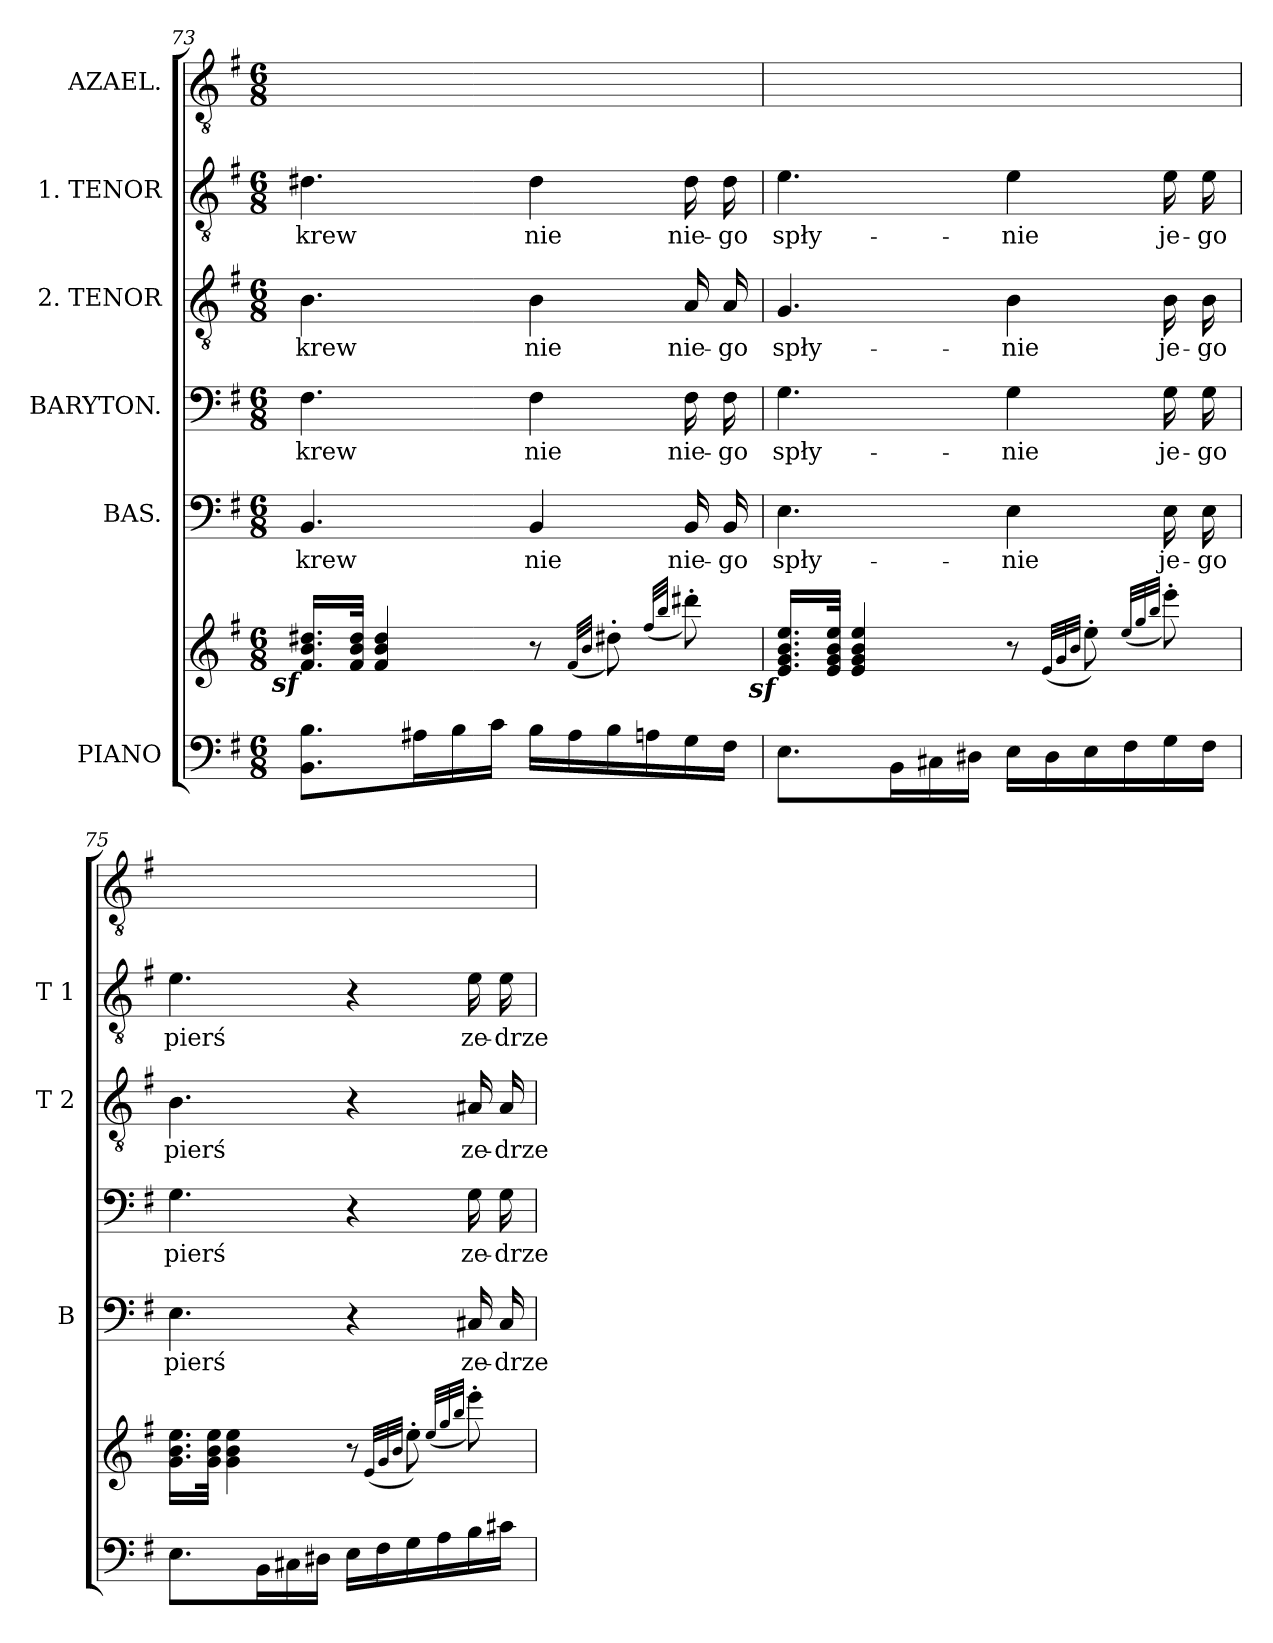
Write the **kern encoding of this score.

**kern	**kern	**kern	**text	**kern	**text	**kern	**text	**kern	**text	**kern
*part6	*part6	*part5	*part5	*part4	*part4	*part3	*part3	*part2	*part2	*part1
*staff7	*staff6	*staff5	*staff5	*staff4	*staff4	*staff3	*staff3	*staff2	*staff2	*staff1
*I"PIANO	*	*I"BAS.	*	*I"BARYTON.	*	*I"2. TENOR	*	*I"1. TENOR	*	*I"AZAEL.
*	*	*I'B	*	*	*	*I'T 2	*	*I'T 1	*	*
*clefF4	*clefG2	*clefF4	*	*clefF4	*	*clefGv2	*	*clefGv2	*	*clefGv2
*k[f#]	*k[f#]	*k[f#]	*	*k[f#]	*	*k[f#]	*	*k[f#]	*	*k[f#]
*M6/8	*M6/8	*M6/8	*	*M6/8	*	*M6/8	*	*M6/8	*	*M6/8
=73	=73	=73	=73	=73	=73	=73	=73	=73	=73	=73
!	!LO:DY:rj	!	!	!	!	!	!	!	!	!
8.BB\ 8.B\L	16.f#z</ 16.bz</ 16.dd#Xz</LL	4.BB/	krew	4.F#\	krew	4.B\	krew	4.d#X\	krew	2.ryy
.	32f#/ 32b/ 32dd#/JJk	.	.	.	.	.	.	.	.	.
.	4f#/ 4b/ 4dd#/	.	.	.	.	.	.	.	.	.
16A#X\L	.	.	.	.	.	.	.	.	.	.
16B\	.	.	.	.	.	.	.	.	.	.
16c\JJ	.	.	.	.	.	.	.	.	.	.
16B\LL	8r	4BB/	nie	4F#\	nie	4B\	nie	4d#\	nie	.
16A#\	.	.	.	.	.	.	.	.	.	.
.	(>32qqf#/LLL	.	.	.	.	.	.	.	.	.
.	32qqb/JJJ	.	.	.	.	.	.	.	.	.
16B\	8dd#X'>\)	.	.	.	.	.	.	.	.	.
16An\	.	.	.	.	.	.	.	.	.	.
.	(>32qqff#/LLL	.	.	.	.	.	.	.	.	.
.	32qqbb/JJJ	.	.	.	.	.	.	.	.	.
16G\	8ddd#X'>\)	16BB/	nie-	16F#\	nie-	16A/	nie-	16d#\	nie-	.
16F#\JJ	.	16BB/	-go	16F#\	-go	16A/	-go	16d#\	-go	.
=74	=74	=74	=74	=74	=74	=74	=74	=74	=74	=74
!	!LO:DY:rj	!	!	!	!	!	!	!	!	!
8.E\L	16.ez</ 16.gz</ 16.bz</ 16.eez</LL	4.E\	spły-	4.G\	spły-	4.G/	spły-	4.e\	spły-	2.ryy
.	32e/ 32g/ 32b/ 32ee/JJk	.	.	.	.	.	.	.	.	.
.	4e/ 4g/ 4b/ 4ee/	.	.	.	.	.	.	.	.	.
16BB\L	.	.	.	.	.	.	.	.	.	.
16C#X\	.	.	.	.	.	.	.	.	.	.
16D#X\JJ	.	.	.	.	.	.	.	.	.	.
16E\LL	8r	4E\	-nie	4G\	-nie	4B\	-nie	4e\	-nie	.
16D#\	.	.	.	.	.	.	.	.	.	.
.	(>32qqe/LLL	.	.	.	.	.	.	.	.	.
.	32qqg/	.	.	.	.	.	.	.	.	.
.	32qqb/JJJ	.	.	.	.	.	.	.	.	.
16E\	8ee'>\)	.	.	.	.	.	.	.	.	.
16F#\	.	.	.	.	.	.	.	.	.	.
.	(>32qqee/LLL	.	.	.	.	.	.	.	.	.
.	32qqgg/	.	.	.	.	.	.	.	.	.
.	32qqbb/JJJ	.	.	.	.	.	.	.	.	.
16G\	8eee'>\)	16E\	je-	16G\	je-	16B\	je-	16e\	je-	.
16F#\JJ	.	16E\	-go	16G\	-go	16B\	-go	16e\	-go	.
=75	=75	=75	=75	=75	=75	=75	=75	=75	=75	=75
8.E\L	16.g\ 16.b\ 16.ee\LL	4.E\	pierś	4.G\	pierś	4.B\	pierś	4.e\	pierś	2.ryy
.	32g\ 32b\ 32ee\JJk	.	.	.	.	.	.	.	.	.
.	4g\ 4b\ 4ee\	.	.	.	.	.	.	.	.	.
16BB\L	.	.	.	.	.	.	.	.	.	.
16C#X\	.	.	.	.	.	.	.	.	.	.
16D#X\JJ	.	.	.	.	.	.	.	.	.	.
16E\LL	8r	4r	.	4r	.	4r	.	4r	.	.
16F#\	.	.	.	.	.	.	.	.	.	.
.	(>32qqe/LLL	.	.	.	.	.	.	.	.	.
.	32qqg/	.	.	.	.	.	.	.	.	.
.	32qqb/JJJ	.	.	.	.	.	.	.	.	.
16G\	8ee'>\)	.	.	.	.	.	.	.	.	.
16A\	.	.	.	.	.	.	.	.	.	.
.	(>32qqee/LLL	.	.	.	.	.	.	.	.	.
.	32qqgg/	.	.	.	.	.	.	.	.	.
.	32qqbb/JJJ	.	.	.	.	.	.	.	.	.
16B\	8eee'>\)	16C#X/	ze-	16G\	ze-	16A#X/	ze-	16e\	ze-	.
16c#X\JJ	.	16C#/	-drze	16G\	-drze	16A#/	-drze	16e\	-drze	.
=	=	=	=	=	=	=	=	=	=	=
*-	*-	*-	*-	*-	*-	*-	*-	*-	*-	*-
